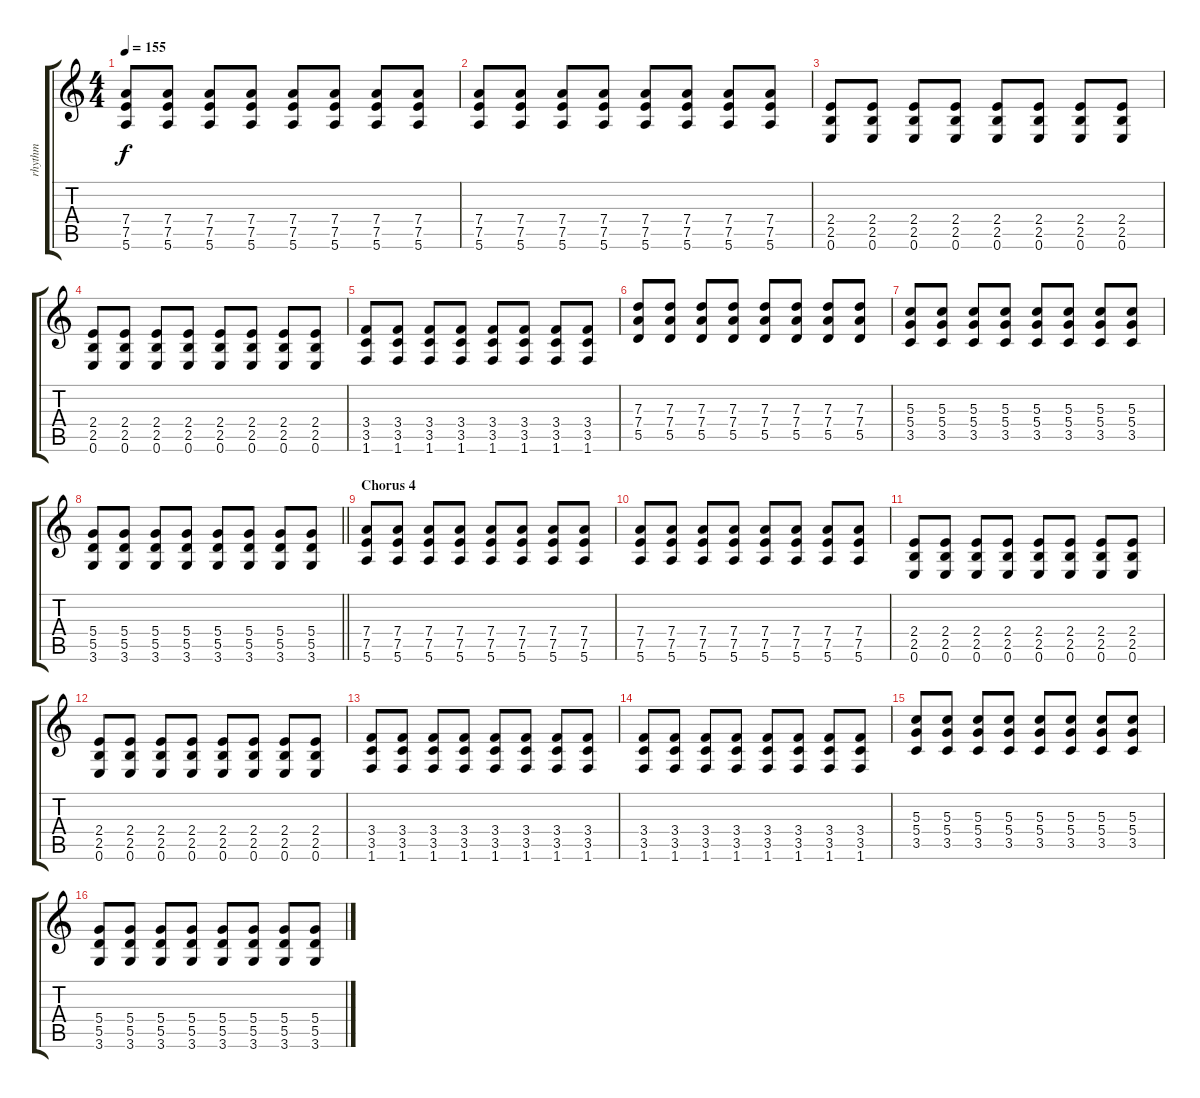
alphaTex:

\track ("rhythm" "rhythm") {instrument distortionguitar}
\staff {score tabs}
\tuning (E4 B3 G3 D3 A2 E2) {hide}
\ts (4 4)
\tempo 155
\clef g2
\ks c
(7.4 7.5 5.6).8{dy f} (7.4 7.5 5.6).8 (7.4 7.5 5.6).8 (7.4 7.5 5.6).8 (7.4 7.5 5.6).8 (7.4 7.5 5.6).8 (7.4 7.5 5.6).8 (7.4 7.5 5.6).8 |
(7.4 7.5 5.6).8 (7.4 7.5 5.6).8 (7.4 7.5 5.6).8 (7.4 7.5 5.6).8 (7.4 7.5 5.6).8 (7.4 7.5 5.6).8 (7.4 7.5 5.6).8 (7.4 7.5 5.6).8 |
(2.4 2.5 0.6).8 (2.4 2.5 0.6).8 (2.4 2.5 0.6).8 (2.4 2.5 0.6).8 (2.4 2.5 0.6).8 (2.4 2.5 0.6).8 (2.4 2.5 0.6).8 (2.4 2.5 0.6).8 |
(2.4 2.5 0.6).8 (2.4 2.5 0.6).8 (2.4 2.5 0.6).8 (2.4 2.5 0.6).8 (2.4 2.5 0.6).8 (2.4 2.5 0.6).8 (2.4 2.5 0.6).8 (2.4 2.5 0.6).8 |
(3.4 3.5 1.6).8 (3.4 3.5 1.6).8 (3.4 3.5 1.6).8 (3.4 3.5 1.6).8 (3.4 3.5 1.6).8 (3.4 3.5 1.6).8 (3.4 3.5 1.6).8 (3.4 3.5 1.6).8 |
(7.3 7.4 5.5).8 (7.3 7.4 5.5).8 (7.3 7.4 5.5).8 (7.3 7.4 5.5).8 (7.3 7.4 5.5).8 (7.3 7.4 5.5).8 (7.3 7.4 5.5).8 (7.3 7.4 5.5).8 |
(5.3 5.4 3.5).8 (5.3 5.4 3.5).8 (5.3 5.4 3.5).8 (5.3 5.4 3.5).8 (5.3 5.4 3.5).8 (5.3 5.4 3.5).8 (5.3 5.4 3.5).8 (5.3 5.4 3.5).8 |
\barLineRight lightlight
(5.4 5.5 3.6).8 (5.4 5.5 3.6).8 (5.4 5.5 3.6).8 (5.4 5.5 3.6).8 (5.4 5.5 3.6).8 (5.4 5.5 3.6).8 (5.4 5.5 3.6).8 (5.4 5.5 3.6).8 |
\section ("" "Chorus 4")
(7.4 7.5 5.6).8 (7.4 7.5 5.6).8 (7.4 7.5 5.6).8 (7.4 7.5 5.6).8 (7.4 7.5 5.6).8 (7.4 7.5 5.6).8 (7.4 7.5 5.6).8 (7.4 7.5 5.6).8 |
(7.4 7.5 5.6).8 (7.4 7.5 5.6).8 (7.4 7.5 5.6).8 (7.4 7.5 5.6).8 (7.4 7.5 5.6).8 (7.4 7.5 5.6).8 (7.4 7.5 5.6).8 (7.4 7.5 5.6).8 |
(2.4 2.5 0.6).8 (2.4 2.5 0.6).8 (2.4 2.5 0.6).8 (2.4 2.5 0.6).8 (2.4 2.5 0.6).8 (2.4 2.5 0.6).8 (2.4 2.5 0.6).8 (2.4 2.5 0.6).8 |
(2.4 2.5 0.6).8 (2.4 2.5 0.6).8 (2.4 2.5 0.6).8 (2.4 2.5 0.6).8 (2.4 2.5 0.6).8 (2.4 2.5 0.6).8 (2.4 2.5 0.6).8 (2.4 2.5 0.6).8 |
(3.4 3.5 1.6).8 (3.4 3.5 1.6).8 (3.4 3.5 1.6).8 (3.4 3.5 1.6).8 (3.4 3.5 1.6).8 (3.4 3.5 1.6).8 (3.4 3.5 1.6).8 (3.4 3.5 1.6).8 |
(3.4 3.5 1.6).8 (3.4 3.5 1.6).8 (3.4 3.5 1.6).8 (3.4 3.5 1.6).8 (3.4 3.5 1.6).8 (3.4 3.5 1.6).8 (3.4 3.5 1.6).8 (3.4 3.5 1.6).8 |
(5.3 5.4 3.5).8 (5.3 5.4 3.5).8 (5.3 5.4 3.5).8 (5.3 5.4 3.5).8 (5.3 5.4 3.5).8 (5.3 5.4 3.5).8 (5.3 5.4 3.5).8 (5.3 5.4 3.5).8 |
(5.4 5.5 3.6).8 (5.4 5.5 3.6).8 (5.4 5.5 3.6).8 (5.4 5.5 3.6).8 (5.4 5.5 3.6).8 (5.4 5.5 3.6).8 (5.4 5.5 3.6).8 (5.4 5.5 3.6).8
